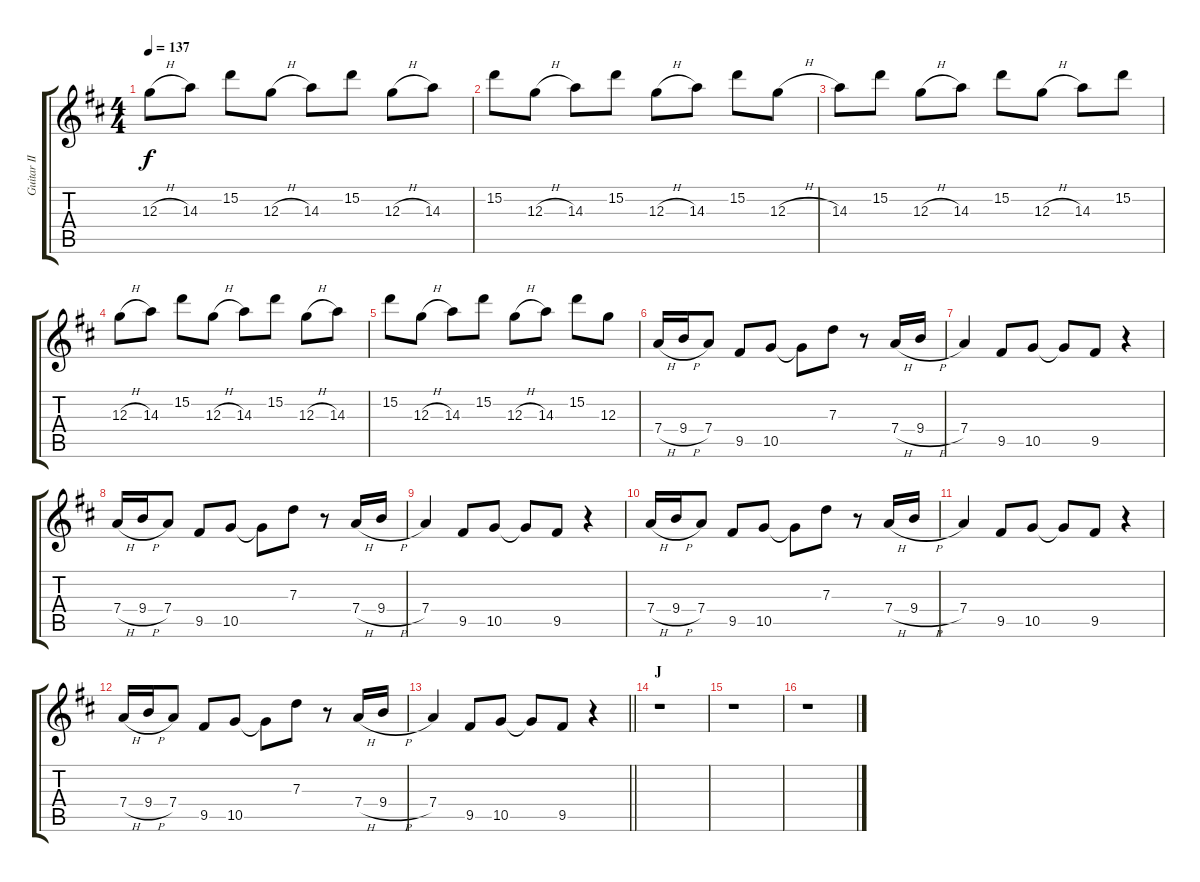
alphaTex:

\track ("Guitar II - Kita" "Guitar II ") {instrument distortionguitar}
\staff {score tabs}
\tuning (E4 B3 G3 D3 A2 D2) {hide}
\ts (4 4)
\tempo 137
\clef g2
\ks d
12.3{h}.8{dy f} 14.3.8 15.2.8 12.3{h}.8 14.3.8 15.2.8 12.3{h}.8 14.3.8 |
15.2.8 12.3{h}.8 14.3.8 15.2.8 12.3{h}.8 14.3.8 15.2.8 12.3{h}.8 |
14.3.8 15.2.8 12.3{h}.8 14.3.8 15.2.8 12.3{h}.8 14.3.8 15.2.8 |
12.3{h}.8 14.3.8 15.2.8 12.3{h}.8 14.3.8 15.2.8 12.3{h}.8 14.3.8 |
15.2.8 12.3{h}.8 14.3.8 15.2.8 12.3{h}.8 14.3.8 15.2.8 12.3.8 |
7.4{h}.16 9.4{h}.16 7.4.8 9.5.8 10.5.8 10.5{t}.8 7.3.8 r.8 7.4{h}.16 9.4{h}.16 |
7.4.4 9.5.8 10.5.8 10.5{t}.8 9.5.8 r.4 |
7.4{h}.16 9.4{h}.16 7.4.8 9.5.8 10.5.8 10.5{t}.8 7.3.8 r.8 7.4{h}.16 9.4{h}.16 |
7.4.4 9.5.8 10.5.8 10.5{t}.8 9.5.8 r.4 |
7.4{h}.16 9.4{h}.16 7.4.8 9.5.8 10.5.8 10.5{t}.8 7.3.8 r.8 7.4{h}.16 9.4{h}.16 |
7.4.4 9.5.8 10.5.8 10.5{t}.8 9.5.8 r.4 |
7.4{h}.16 9.4{h}.16 7.4.8 9.5.8 10.5.8 10.5{t}.8 7.3.8 r.8 7.4{h}.16 9.4{h}.16 |
\barLineRight lightlight
7.4.4 9.5.8 10.5.8 10.5{t}.8 9.5.8 r.4 |
\section ("" "J")
r.1 |
r.1 |
r.1
